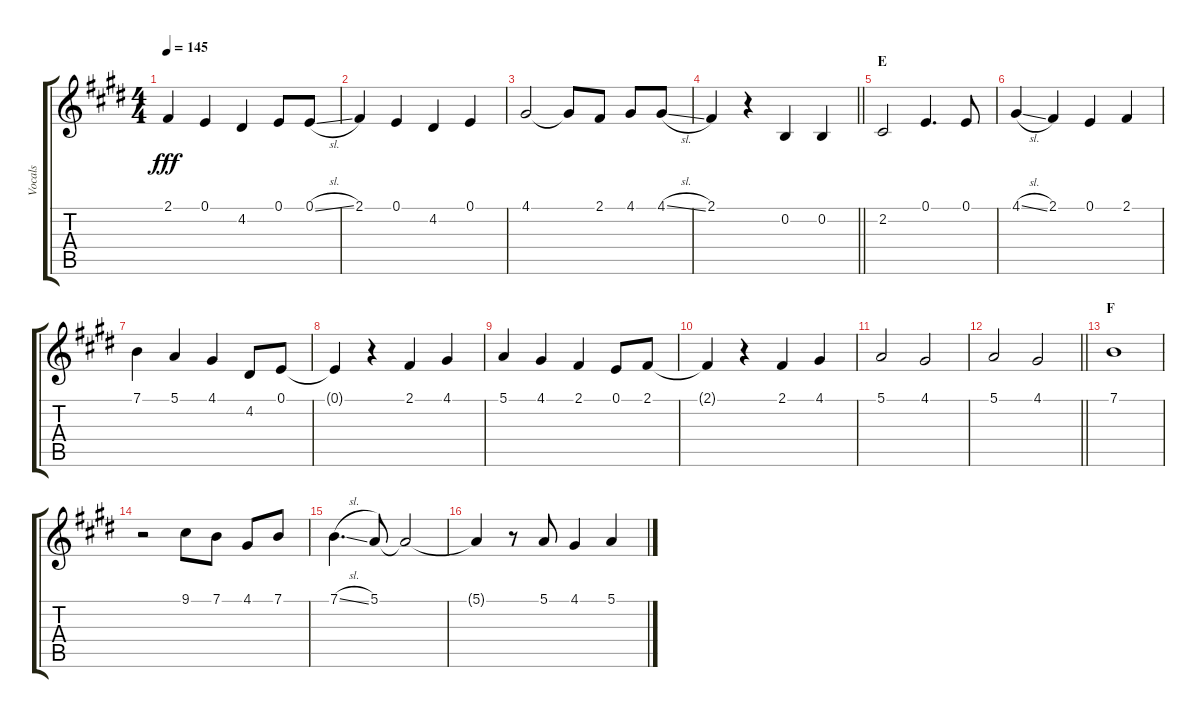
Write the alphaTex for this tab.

\track ("Vocals" "Vocals") {instrument voiceoohs}
\staff {score tabs}
\tuning (E4 B3 G3 D3 A2 E2) {hide}
\ts (4 4)
\tempo 145
\clef g2
\ks e
2.1.4{dy fff} 0.1.4 4.2.4 0.1.8 0.1{sl}.8 |
2.1.4 0.1.4 4.2.4 0.1.4 |
4.1.2 4.1{t}.8 2.1.8 4.1.8 4.1{sl}.8 |
\barLineRight lightlight
2.1.4 r.4 0.2.4 0.2.4 |
\section ("" "E")
2.2.2 0.1.4{d} 0.1.8 |
4.1{sl}.4 2.1.4 0.1.4 2.1.4 |
7.1.4 5.1.4 4.1.4 4.2.8 0.1.8 |
0.1{t}.4 r.4 2.1.4 4.1.4 |
5.1.4 4.1.4 2.1.4 0.1.8 2.1.8 |
2.1{t}.4 r.4 2.1.4 4.1.4 |
5.1.2 4.1.2 |
\barLineRight lightlight
5.1.2 4.1.2 |
\section ("" "F")
7.1.1 |
r.2 9.1.8 7.1.8 4.1.8 7.1.8 |
7.1{sl}.4{d} 5.1.8 5.1{t}.2 |
5.1{t}.4 r.8 5.1.8 4.1.4 5.1.4
